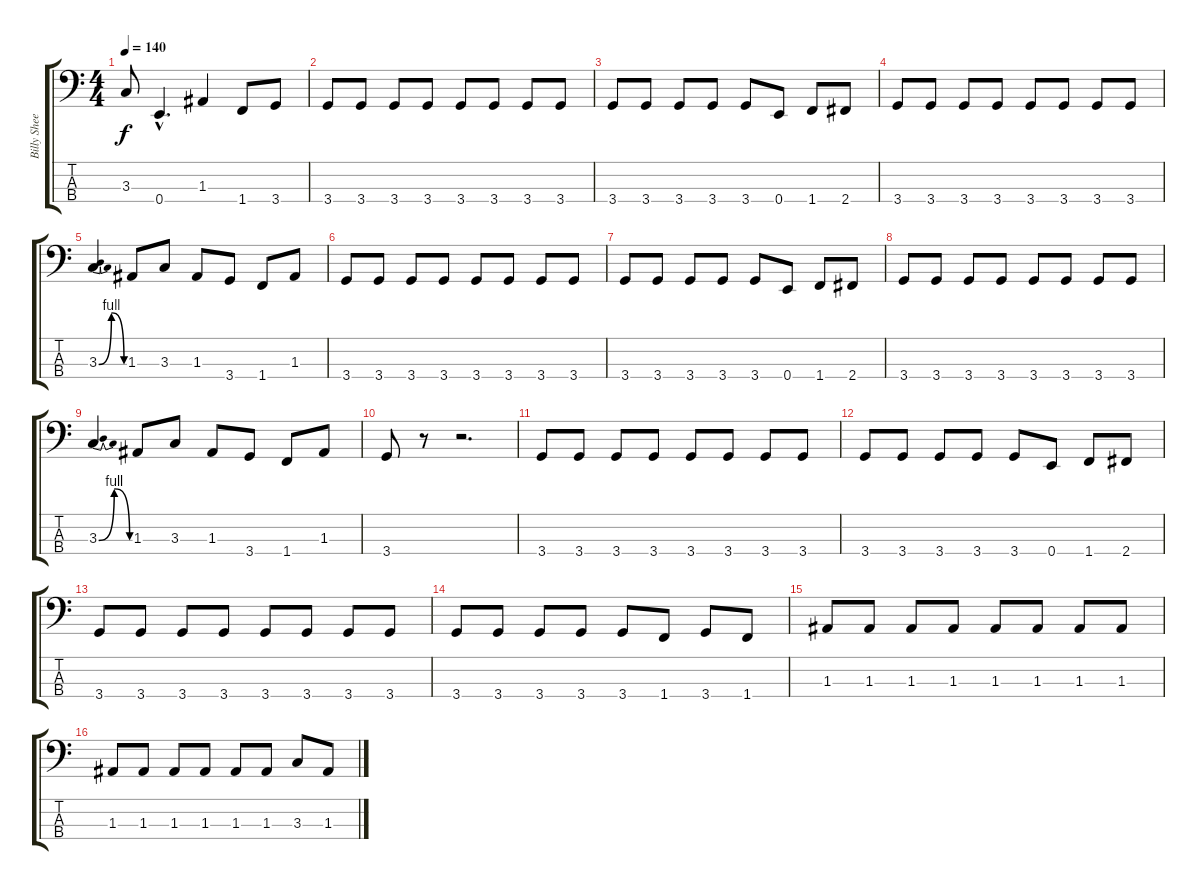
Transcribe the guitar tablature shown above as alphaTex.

\track ("Billy Sheenan" "Billy Shee") {instrument electricbassfinger}
\staff {score tabs}
\tuning (G2 D2 A1 E1) {hide}
\ts (4 4)
\tempo 140
\clef f4
\ks c
3.3.8{dy f} 0.4{hac}.4{d} 1.3.4 1.4.8 3.4.8 |
3.4.8 3.4.8 3.4.8 3.4.8 3.4.8 3.4.8 3.4.8 3.4.8 |
3.4.8 3.4.8 3.4.8 3.4.8 3.4.8 0.4.8 1.4.8 2.4.8 |
3.4.8 3.4.8 3.4.8 3.4.8 3.4.8 3.4.8 3.4.8 3.4.8 |
3.3{be (bendrelease 0 0 30 4 30 4 60 0)}.4 1.3.8 3.3.8 1.3.8 3.4.8 1.4.8 1.3.8 |
3.4.8 3.4.8 3.4.8 3.4.8 3.4.8 3.4.8 3.4.8 3.4.8 |
3.4.8 3.4.8 3.4.8 3.4.8 3.4.8 0.4.8 1.4.8 2.4.8 |
3.4.8 3.4.8 3.4.8 3.4.8 3.4.8 3.4.8 3.4.8 3.4.8 |
3.3{be (bendrelease 0 0 30 4 30 4 60 0)}.4 1.3.8 3.3.8 1.3.8 3.4.8 1.4.8 1.3.8 |
3.4.8 r.8 r.2{d} |
3.4.8 3.4.8 3.4.8 3.4.8 3.4.8 3.4.8 3.4.8 3.4.8 |
3.4.8 3.4.8 3.4.8 3.4.8 3.4.8 0.4.8 1.4.8 2.4.8 |
3.4.8 3.4.8 3.4.8 3.4.8 3.4.8 3.4.8 3.4.8 3.4.8 |
3.4.8 3.4.8 3.4.8 3.4.8 3.4.8 1.4.8 3.4.8 1.4.8 |
1.3.8 1.3.8 1.3.8 1.3.8 1.3.8 1.3.8 1.3.8 1.3.8 |
1.3.8 1.3.8 1.3.8 1.3.8 1.3.8 1.3.8 3.3.8 1.3.8
